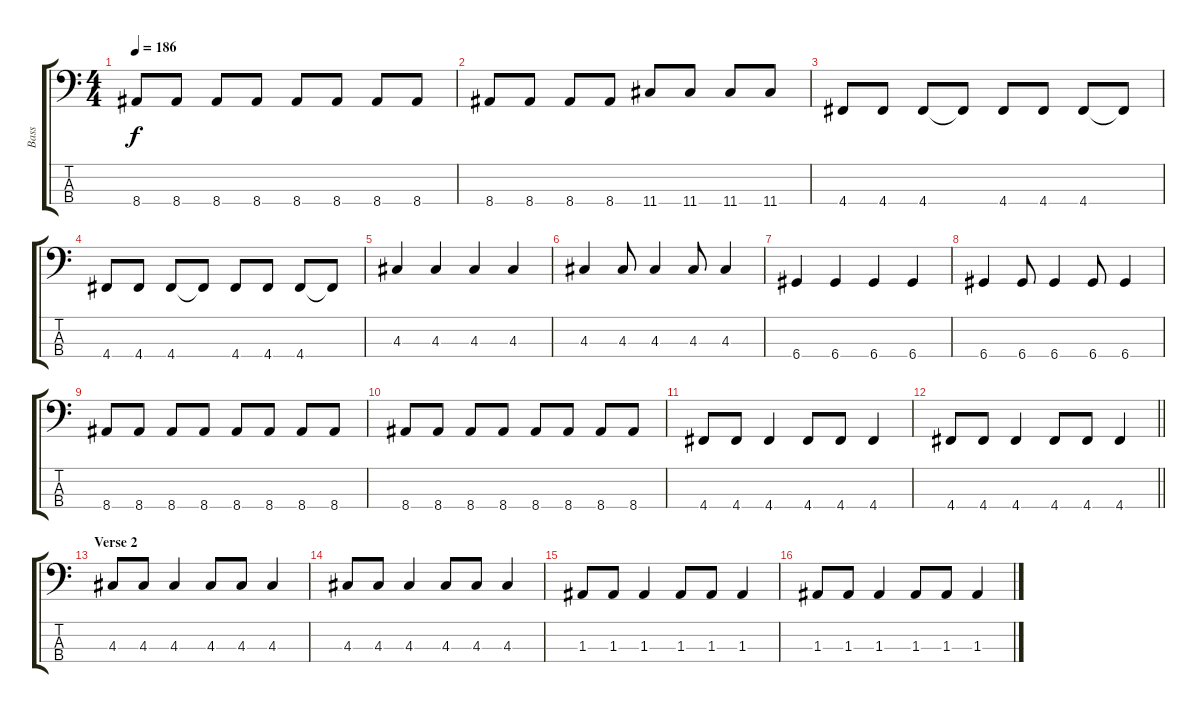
\track ("Bass" "Bass") {instrument electricbasspick}
\staff {score tabs}
\tuning (G2 D2 A1 D1) {hide}
\ts (4 4)
\tempo 186
\clef f4
\ks c
8.4.8{dy f} 8.4.8 8.4.8 8.4.8 8.4.8 8.4.8 8.4.8 8.4.8 |
8.4.8 8.4.8 8.4.8 8.4.8 11.4.8 11.4.8 11.4.8 11.4.8 |
4.4.8 4.4.8 4.4.8 4.4{t}.8 4.4.8 4.4.8 4.4.8 4.4{t}.8 |
4.4.8 4.4.8 4.4.8 4.4{t}.8 4.4.8 4.4.8 4.4.8 4.4{t}.8 |
4.3.4 4.3.4 4.3.4 4.3.4 |
4.3.4 4.3.8 4.3.4 4.3.8 4.3.4 |
6.4.4 6.4.4 6.4.4 6.4.4 |
6.4.4 6.4.8 6.4.4 6.4.8 6.4.4 |
8.4.8 8.4.8 8.4.8 8.4.8 8.4.8 8.4.8 8.4.8 8.4.8 |
8.4.8 8.4.8 8.4.8 8.4.8 8.4.8 8.4.8 8.4.8 8.4.8 |
4.4.8 4.4.8 4.4.4 4.4.8 4.4.8 4.4.4 |
\barLineRight lightlight
4.4.8 4.4.8 4.4.4 4.4.8 4.4.8 4.4.4 |
\section ("" "Verse 2")
4.3.8 4.3.8 4.3.4 4.3.8 4.3.8 4.3.4 |
4.3.8 4.3.8 4.3.4 4.3.8 4.3.8 4.3.4 |
1.3.8 1.3.8 1.3.4 1.3.8 1.3.8 1.3.4 |
1.3.8 1.3.8 1.3.4 1.3.8 1.3.8 1.3.4
